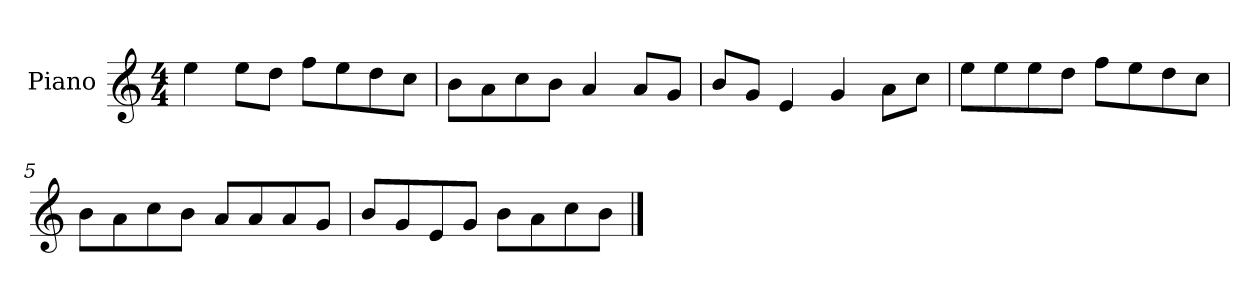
**kern
*part1
*staff1
*I"Piano
*I'P-no
*clefG2
*k[]
*M4/4
*MM90
=1
4ee\
8ee\L
8dd\J
8ff\L
8ee\
8dd\
8cc\J
=2
8b\L
8a\
8cc\
8b\J
4a/
8a/L
8g/J
=3
8b/L
8g/J
4e/
4g/
8a\L
8cc\J
=4
8ee\L
8ee\
8ee\
8dd\J
8ff\L
8ee\
8dd\
8cc\J
=5
8b\L
8a\
8cc\
8b\J
8a/L
8a/
8a/
8g/J
!!LO:LB:g=z
=6
8b/L
8g/
8e/
8g/J
8b\L
8a\
8cc\
8b\J
==
*-
